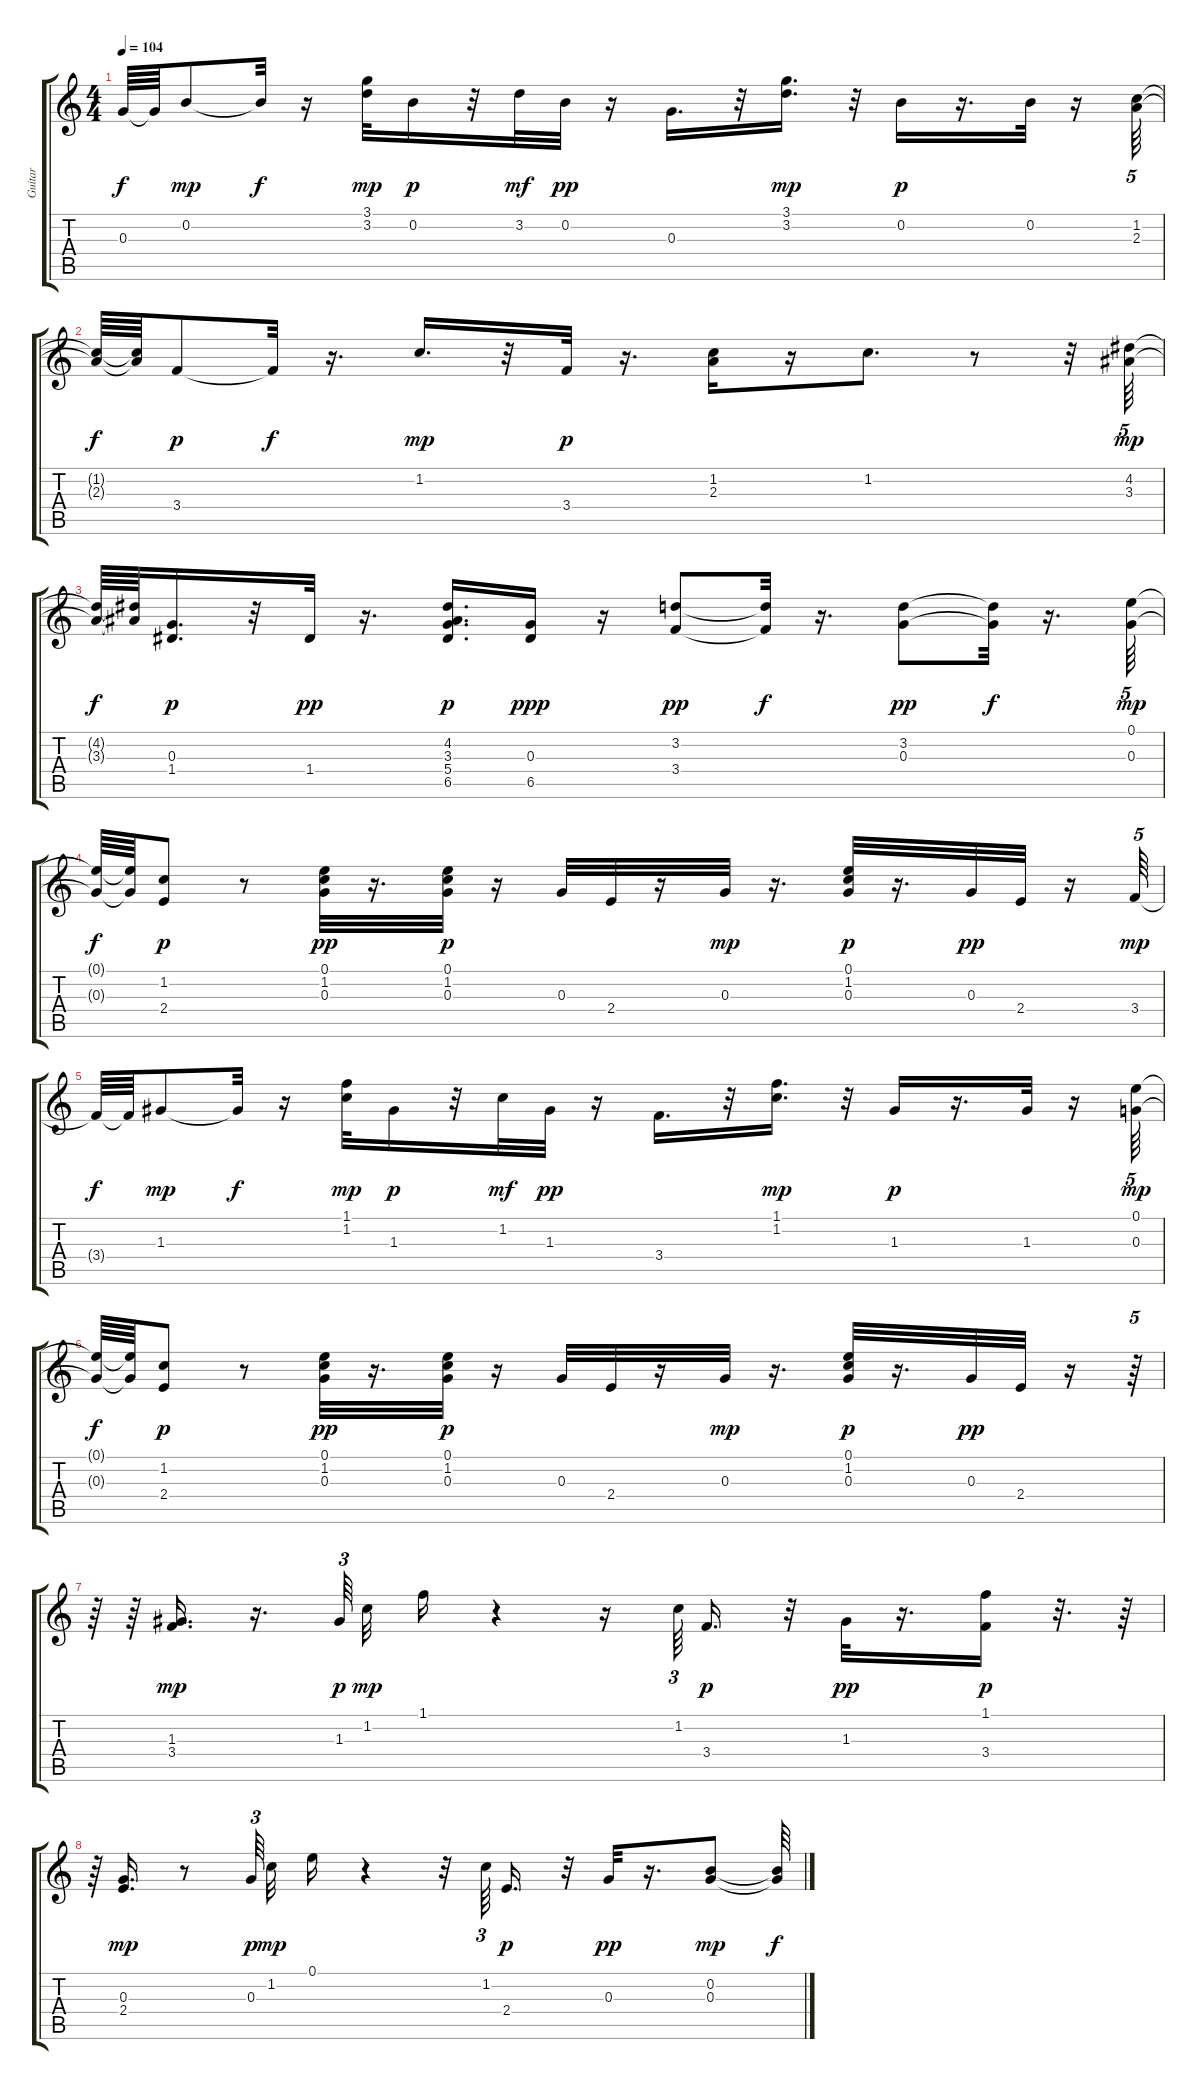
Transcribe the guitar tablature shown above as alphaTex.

\track ("Guitar" "Guitar") {instrument acousticguitarsteel}
\staff {score tabs}
\tuning (E4 B3 G3 D3 A2 E2) {hide}
\ts (4 4)
\tempo 104
\clef g2
\ks c
0.3{t}.64{dy f} 0.3{t}.64 0.2.8{dy mp} 0.2{t}.32{dy f} r.16 (3.1 3.2).32{dy mp} 0.2.16{dy p} r.32 3.2.32{dy mf} 0.2.32{dy pp} r.16 0.3.16{d} r.32 (3.1 3.2).16{d dy mp} r.32 0.2.16{dy p} r.16{d} 0.2.32 r.16 (1.2 2.3).64{tu (5 4)} |
(1.2{t} 2.3{t}).64{dy f} (1.2{t} 2.3{t}).64 3.4.8{dy p} 3.4{t}.32{dy f} r.16{d} 1.2.16{d dy mp} r.32 3.4.32{dy p} r.16{d} (1.2 2.3).16 r.16 1.2.8{d} r.8 r.32 (4.2 3.3).64{tu (5 4) dy mp} |
(4.2{t} 3.3{t}).64{dy f} (4.2{t} 3.3{t}).64 (0.3 1.4).16{d dy p} r.32 1.4.32{dy pp} r.16{d} (4.2 3.3 5.4 6.5).16{d dy p} (0.3 6.5).16{dy ppp} r.16 (3.2 3.4).8{dy pp} (3.2{t} 3.4{t}).32{dy f} r.16{d} (3.2 0.3).8{dy pp} (3.2{t} 0.3{t}).32{dy f} r.16{d} (0.1 0.3).64{tu (5 4) dy mp} |
(0.1{t} 0.3{t}).64{dy f} (0.1{t} 0.3{t}).64 (1.2 2.4).8{dy p} r.8 (0.1 1.2 0.3).32{dy pp} r.16{d} (0.1 1.2 0.3).32{dy p} r.16 0.3.32 2.4.32 r.16 0.3.32{dy mp} r.16{d} (0.1 1.2 0.3).32{dy p} r.16{d} 0.3.32{dy pp} 2.4.32 r.16 3.4.64{tu (5 4) dy mp} |
3.4{t}.64{dy f} 3.4{t}.64 1.3.8{dy mp} 1.3{t}.32{dy f} r.16 (1.1 1.2).32{dy mp} 1.3.16{dy p} r.32 1.2.32{dy mf} 1.3.32{dy pp} r.16 3.4.16{d} r.32 (1.1 1.2).16{d dy mp} r.32 1.3.16{dy p} r.16{d} 1.3.32 r.16 (0.1 0.3).64{tu (5 4) dy mp} |
(0.1{t} 0.3{t}).64{dy f} (0.1{t} 0.3{t}).64 (1.2 2.4).8{dy p} r.8 (0.1 1.2 0.3).32{dy pp} r.16{d} (0.1 1.2 0.3).32{dy p} r.16 0.3.32 2.4.32 r.16 0.3.32{dy mp} r.16{d} (0.1 1.2 0.3).32{dy p} r.16{d} 0.3.32{dy pp} 2.4.32 r.16 r.64{tu (5 4)} |
r.64 r.64 (1.3 3.4).16{d dy mp} r.16{d} 1.3.64{tu (3 2) dy p} 1.2.32{dy mp} 1.1.16 r.4 r.16 1.2.64{tu (3 2)} 3.4.16{d dy p} r.32 1.3.32{dy pp} r.16{d} (1.1 3.4).16{dy p} r.32{d} r.64 |
r.64 (0.3 2.4).16{d dy mp} r.8 0.3.64{tu (3 2) dy p} 1.2.32{dy mp} 0.1.16 r.4 r.32 1.2.64{tu (3 2)} 2.4.16{d dy p} r.32 0.3.32{dy pp} r.16{d} (0.2 0.3).8{dy mp} (0.2{t} 0.3{t}).64{dy f}
